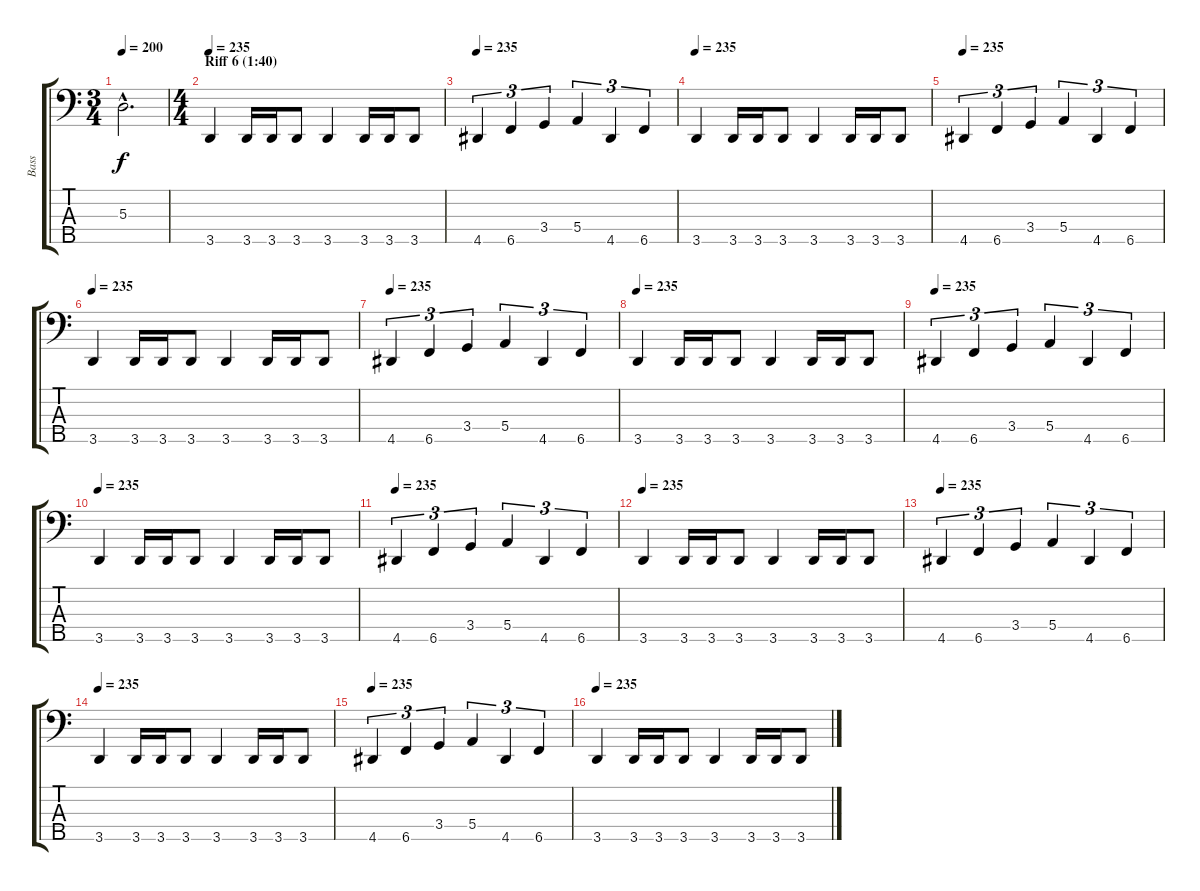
\track ("Bass" "Bass") {instrument electricbassfinger}
\staff {score tabs}
\tuning (G2 D2 A1 E1 B0) {hide}
\ts (3 4)
\tempo 200
\clef f4
\ks c
5.3{hac}.2{d dy f} |
\ts (4 4)
\section ("" "Riff 6 (1:40)")
\tempo 235
3.5.4 3.5.16 3.5.16 3.5.8 3.5.4 3.5.16 3.5.16 3.5.8 |
\tempo 235
4.5.4{tu (3 2)} 6.5.4{tu (3 2)} 3.4.4{tu (3 2)} 5.4.4{tu (3 2)} 4.5.4{tu (3 2)} 6.5.4{tu (3 2)} |
\tempo 235
3.5.4 3.5.16 3.5.16 3.5.8 3.5.4 3.5.16 3.5.16 3.5.8 |
\tempo 235
4.5.4{tu (3 2)} 6.5.4{tu (3 2)} 3.4.4{tu (3 2)} 5.4.4{tu (3 2)} 4.5.4{tu (3 2)} 6.5.4{tu (3 2)} |
\tempo 235
3.5.4 3.5.16 3.5.16 3.5.8 3.5.4 3.5.16 3.5.16 3.5.8 |
\tempo 235
4.5.4{tu (3 2)} 6.5.4{tu (3 2)} 3.4.4{tu (3 2)} 5.4.4{tu (3 2)} 4.5.4{tu (3 2)} 6.5.4{tu (3 2)} |
\tempo 235
3.5.4 3.5.16 3.5.16 3.5.8 3.5.4 3.5.16 3.5.16 3.5.8 |
\tempo 235
4.5.4{tu (3 2)} 6.5.4{tu (3 2)} 3.4.4{tu (3 2)} 5.4.4{tu (3 2)} 4.5.4{tu (3 2)} 6.5.4{tu (3 2)} |
\tempo 235
3.5.4 3.5.16 3.5.16 3.5.8 3.5.4 3.5.16 3.5.16 3.5.8 |
\tempo 235
4.5.4{tu (3 2)} 6.5.4{tu (3 2)} 3.4.4{tu (3 2)} 5.4.4{tu (3 2)} 4.5.4{tu (3 2)} 6.5.4{tu (3 2)} |
\tempo 235
3.5.4 3.5.16 3.5.16 3.5.8 3.5.4 3.5.16 3.5.16 3.5.8 |
\tempo 235
4.5.4{tu (3 2)} 6.5.4{tu (3 2)} 3.4.4{tu (3 2)} 5.4.4{tu (3 2)} 4.5.4{tu (3 2)} 6.5.4{tu (3 2)} |
\tempo 235
3.5.4 3.5.16 3.5.16 3.5.8 3.5.4 3.5.16 3.5.16 3.5.8 |
\tempo 235
4.5.4{tu (3 2)} 6.5.4{tu (3 2)} 3.4.4{tu (3 2)} 5.4.4{tu (3 2)} 4.5.4{tu (3 2)} 6.5.4{tu (3 2)} |
\tempo 235
3.5.4 3.5.16 3.5.16 3.5.8 3.5.4 3.5.16 3.5.16 3.5.8
